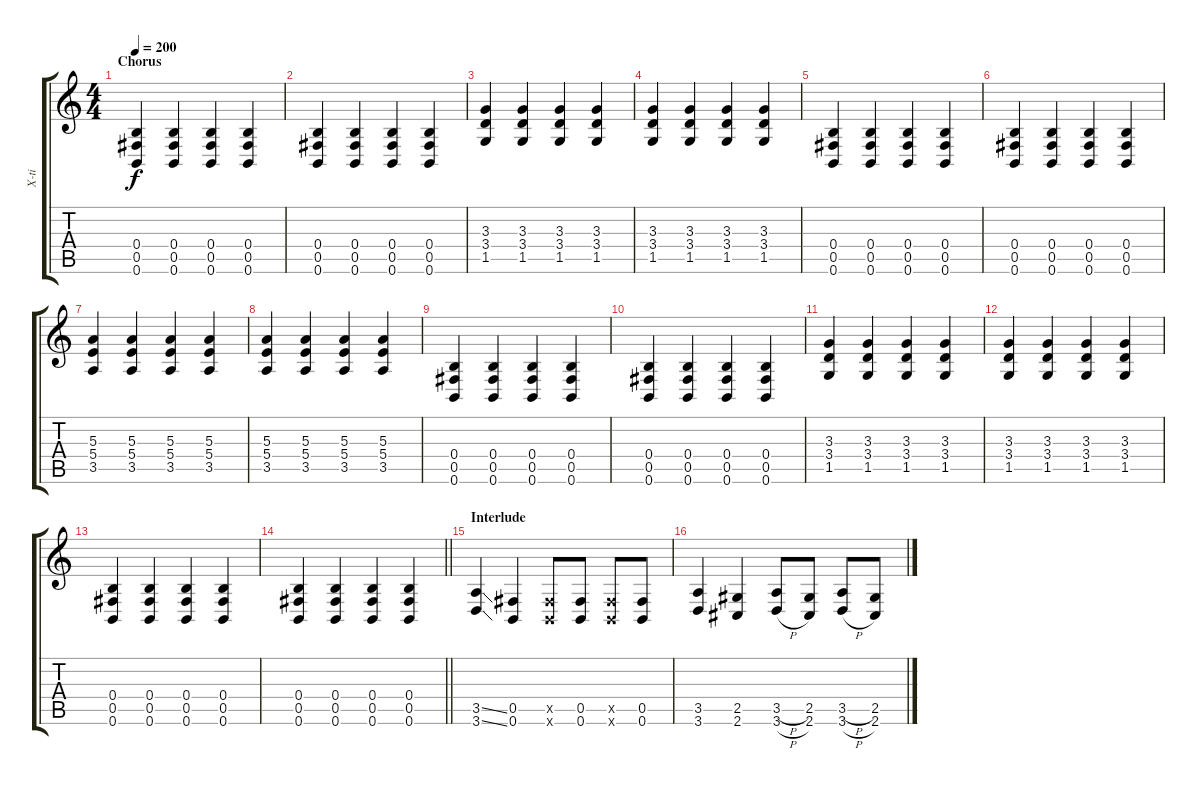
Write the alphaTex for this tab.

\track ("X-ti" "X-ti") {instrument distortionguitar}
\staff {score tabs}
\tuning (Db4 Ab3 E3 B2 Gb2 B1) {hide}
\ts (4 4)
\section ("" "Chorus")
\tempo 200
\clef g2
\ks c
(0.4 0.5 0.6).4{dy f} (0.4 0.5 0.6).4 (0.4 0.5 0.6).4 (0.4 0.5 0.6).4 |
(0.4 0.5 0.6).4 (0.4 0.5 0.6).4 (0.4 0.5 0.6).4 (0.4 0.5 0.6).4 |
(3.3 3.4 1.5).4 (3.3 3.4 1.5).4 (3.3 3.4 1.5).4 (3.3 3.4 1.5).4 |
(3.3 3.4 1.5).4 (3.3 3.4 1.5).4 (3.3 3.4 1.5).4 (3.3 3.4 1.5).4 |
(0.4 0.5 0.6).4 (0.4 0.5 0.6).4 (0.4 0.5 0.6).4 (0.4 0.5 0.6).4 |
(0.4 0.5 0.6).4 (0.4 0.5 0.6).4 (0.4 0.5 0.6).4 (0.4 0.5 0.6).4 |
(5.3 5.4 3.5).4 (5.3 5.4 3.5).4 (5.3 5.4 3.5).4 (5.3 5.4 3.5).4 |
(5.3 5.4 3.5).4 (5.3 5.4 3.5).4 (5.3 5.4 3.5).4 (5.3 5.4 3.5).4 |
(0.4 0.5 0.6).4 (0.4 0.5 0.6).4 (0.4 0.5 0.6).4 (0.4 0.5 0.6).4 |
(0.4 0.5 0.6).4 (0.4 0.5 0.6).4 (0.4 0.5 0.6).4 (0.4 0.5 0.6).4 |
(3.3 3.4 1.5).4 (3.3 3.4 1.5).4 (3.3 3.4 1.5).4 (3.3 3.4 1.5).4 |
(3.3 3.4 1.5).4 (3.3 3.4 1.5).4 (3.3 3.4 1.5).4 (3.3 3.4 1.5).4 |
(0.4 0.5 0.6).4 (0.4 0.5 0.6).4 (0.4 0.5 0.6).4 (0.4 0.5 0.6).4 |
\barLineRight lightlight
(0.4 0.5 0.6).4 (0.4 0.5 0.6).4 (0.4 0.5 0.6).4 (0.4 0.5 0.6).4 |
\section ("" "Interlude")
(3.5{ss} 3.6{ss}).4 (0.5 0.6).4 (0.5{x} 0.6{x}).8 (0.5 0.6).8 (0.5{x} 0.6{x}).8 (0.5 0.6).8 |
(3.5 3.6).4 (2.5 2.6).4 (3.5{h} 3.6{h}).8 (2.5 2.6).8 (3.5{h} 3.6{h}).8 (2.5 2.6).8
